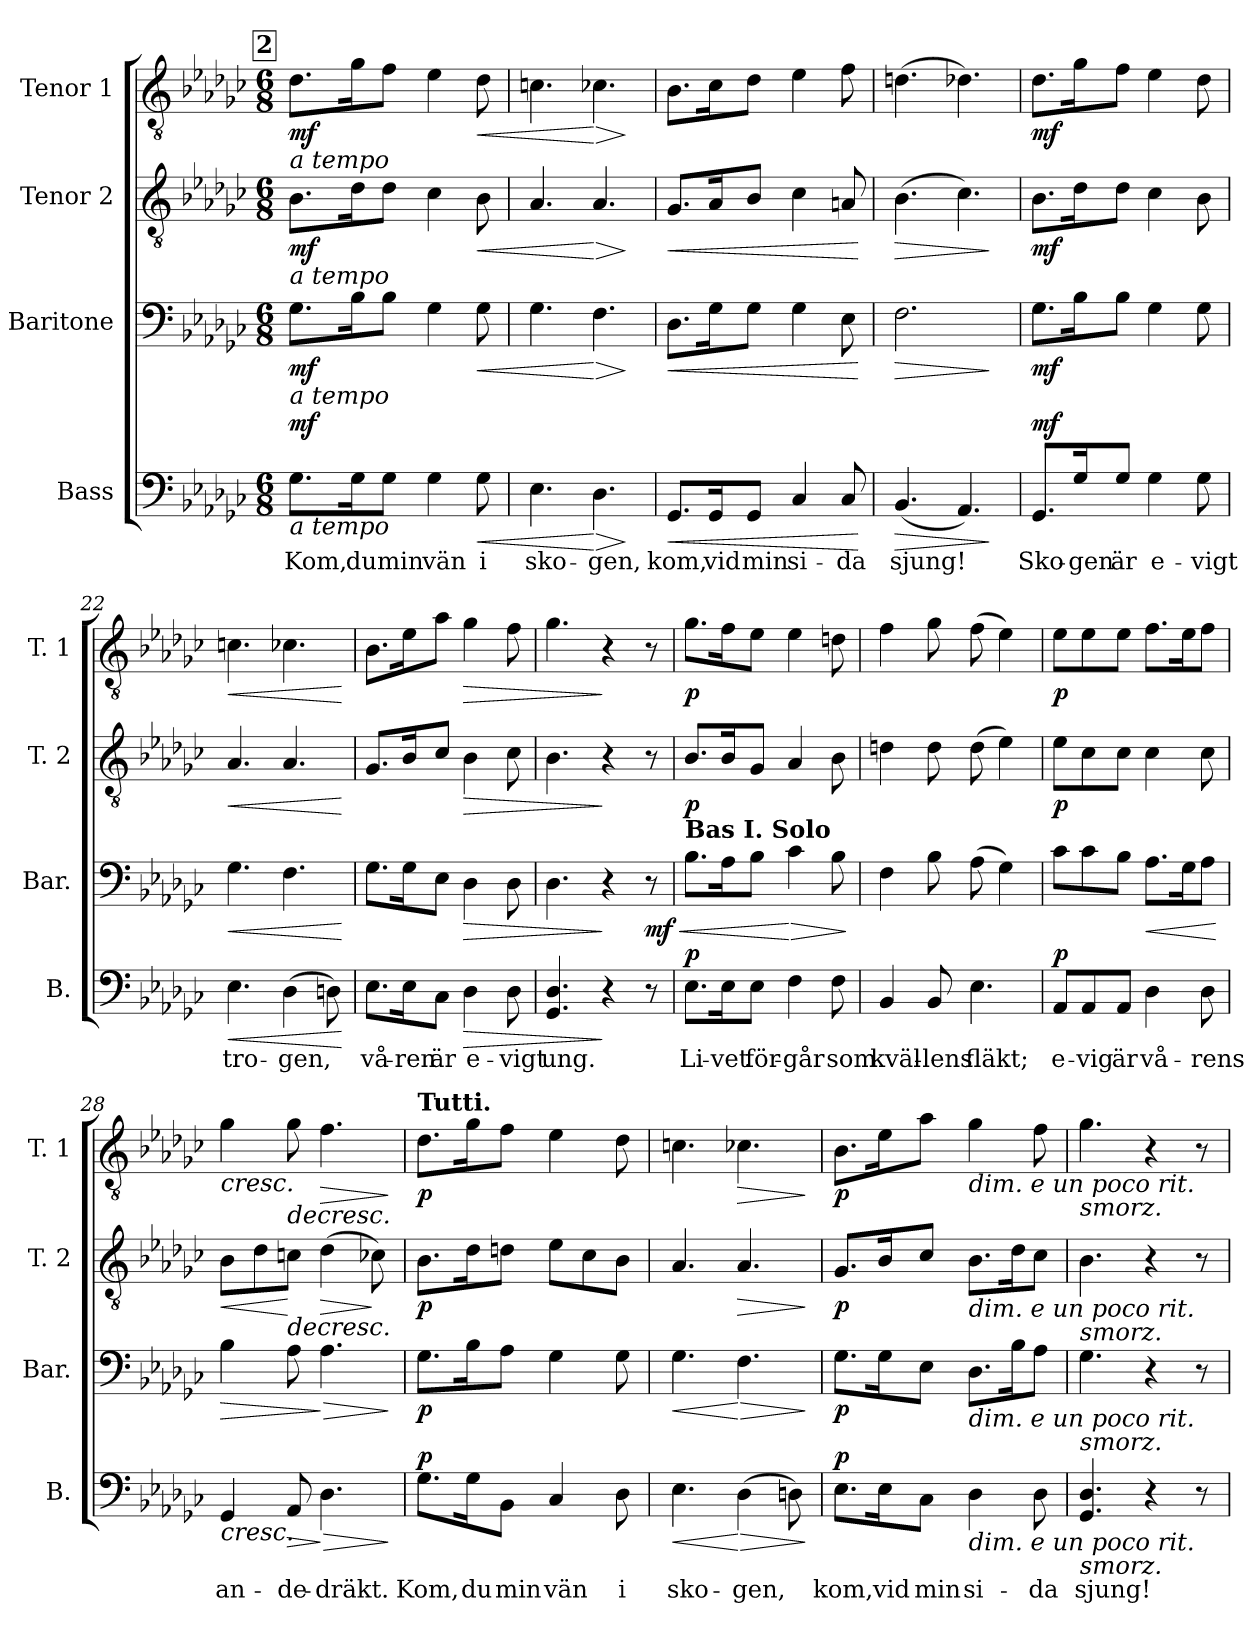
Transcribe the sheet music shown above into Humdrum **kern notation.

**kern	**text	**dynam	**kern	**dynam	**kern	**dynam	**kern	**dynam
*part4	*part4	*part4	*part3	*part3	*part2	*part2	*part1	*part1
*staff4	*staff4	*staff4	*staff3	*staff3	*staff2	*staff2	*staff1	*staff1
*I"Bass	*	*	*I"Baritone	*	*I"Tenor 2	*	*I"Tenor 1	*
*I'B.	*	*	*I'Bar.	*	*I'T. 2	*	*I'T. 1	*
*clefF4	*	*	*clefF4	*	*clefGv2	*	*clefGv2	*
*k[b-e-a-d-g-c-]	*	*	*k[b-e-a-d-g-c-]	*	*k[b-e-a-d-g-c-]	*	*k[b-e-a-d-g-c-]	*
*M6/8	*	*	*M6/8	*	*M6/8	*	*M6/8	*
!!LO:REH:place=s1:a:B:fs=14:t=2
=17	=17	=17	=17	=17	=17	=17	=17	=17
!	!	!	!	!	!	!	!LO:TX:b:i:t=a tempo	!
!	!	!	!	!	!LO:TX:b:i:t=a tempo	!	!	!
!	!	!	!LO:TX:b:i:t=a tempo	!	!	!	!	!
!LO:TX:b:i:t=a tempo	!	!	!	!	!	!	!	!
!	!LO:LY:b	!LO:DY:b	!	!LO:DY:b	!	!LO:DY:b	!	!LO:DY:b
8.G-\L	Kom,	mf	8.G-\L	mf	8.B-\L	mf	8.d-\L	mf
!	!LO:LY:b	!	!	!	!	!	!	!
16G-\K	du	.	16B-\K	.	16d-\K	.	16g-\K	.
!	!LO:LY:b	!	!	!	!	!	!	!
8G-\J	min	.	8B-\J	.	8d-\J	.	8f\J	.
!	!LO:LY:b	!	!	!	!	!	!	!
4G-\	vän	.	4G-\	.	4c-\	.	4e-\	.
!	!LO:LY:b	!LO:HP:b	!	!LO:HP:b	!	!LO:HP:b	!	!LO:HP:b
8G-\	i	<	8G-\	<	8B-\	<	8d-\	<
=18	=18	=18	=18	=18	=18	=18	=18	=18
!	!LO:LY:b	!	!	!	!	!	!	!
4.E-\	sko-	.	4.G-\	.	4.A-/	.	4.cn\	.
!	!LO:LY:b	!LO:HP:n=1:b	!	!LO:HP:n=1:b	!	!LO:HP:n=1:b	!	!LO:HP:n=1:b
4.D-\	-gen,	[ >	4.F\	[ >	4.A-/	[ >	4.c-X\	[ >
.	.	]	.	]	.	]	.	]
!!LO:LB:g=z
=19	=19	=19	=19	=19	=19	=19	=19	=19
!	!LO:LY:b	!LO:HP:b	!	!LO:HP:b	!	!LO:HP:b	!	!
8.GG-/L	kom,	<	8.D-\L	<	8.G-/L	<	8.B-\L	.
!	!LO:LY:b	!	!	!	!	!	!	!
16GG-/K	vid	.	16G-\K	.	16A-/K	.	16c-\K	.
!	!LO:LY:b	!	!	!	!	!	!	!
8GG-/J	min	.	8G-\J	.	8B-/J	.	8d-\J	.
!	!LO:LY:b	!	!	!	!	!	!	!
4C-/	si-	.	4G-\	.	4c-\	.	4e-\	.
!	!LO:LY:b	!	!	!	!	!	!	!
8C-/	-da	.	8E-\	.	8An/	.	8f\	.
.	.	[	.	[	.	[	.	.
=20	=20	=20	=20	=20	=20	=20	=20	=20
!	!LO:LY:b	!LO:HP:b	!	!LO:HP:b	!	!LO:HP:b	!	!
(4.BB-/	sjung!	>	2.F\	>	(4.B-\	>	(4.dn\	.
4.AA-/)	.	.	.	.	4.c-\)	.	4.d-X\)	.
.	.	]	.	]	.	]	.	.
=21	=21	=21	=21	=21	=21	=21	=21	=21
!	!LO:LY:b	!LO:DY:b	!	!LO:DY:b	!	!LO:DY:b	!	!LO:DY:b
8.GG-/L	Sko-	mf	8.G-\L	mf	8.B-\L	mf	8.d-\L	mf
!	!LO:LY:b	!	!	!	!	!	!	!
16G-/K	-gen	.	16B-\K	.	16d-\K	.	16g-\K	.
!	!LO:LY:b	!	!	!	!	!	!	!
8G-/J	är	.	8B-\J	.	8d-\J	.	8f\J	.
!	!LO:LY:b	!	!	!	!	!	!	!
4G-\	e-	.	4G-\	.	4c-\	.	4e-\	.
!	!LO:LY:b	!	!	!	!	!	!	!
8G-\	-vigt	.	8G-\	.	8B-\	.	8d-\	.
=22	=22	=22	=22	=22	=22	=22	=22	=22
!	!LO:LY:b	!LO:HP:b	!	!LO:HP:b	!	!LO:HP:b	!	!LO:HP:b
4.E-\	tro-	<	4.G-\	<	4.A-/	<	4.cn\	<
!	!LO:LY:b	!	!	!	!	!	!	!
(4D-\	-gen,	.	4.F\	.	4.A-/	.	4.c-X\	.
8Dn\)	.	.	.	.	.	.	.	.
.	.	[	.	[	.	[	.	[
=23	=23	=23	=23	=23	=23	=23	=23	=23
!	!LO:LY:b	!	!	!	!	!	!	!
8.E-\L	vå-	.	8.G-\L	.	8.G-/L	.	8.B-\L	.
!	!LO:LY:b	!	!	!	!	!	!	!
16E-\K	-ren	.	16G-\K	.	16B-/K	.	16e-\K	.
!	!LO:LY:b	!	!	!	!	!	!	!
8C-\J	är	.	8E-\J	.	8c-/J	.	8a-\J	.
!	!LO:LY:b	!LO:HP:b	!	!LO:HP:b	!	!LO:HP:b	!	!LO:HP:b
4D-\	e-	>	4D-\	>	4B-\	>	4g-\	>
!	!LO:LY:b	!	!	!	!	!	!	!
8D-\	-vigt	.	8D-\	.	8c-\	.	8f\	.
!!LO:LB:g=z
=24	=24	=24	=24	=24	=24	=24	=24	=24
!	!LO:LY:b	!	!	!	!	!	!	!
4.GG-/ 4.D-/	ung.	.	4.D-\	.	4.B-\	.	4.g-\	.
4r	.	]	4r	]	4r	]	4r	]
!	!	!	!	!LO:HP:b	!	!	!	!
!	!	!	!	!LO:DY:n=1:b	!	!	!	!
8r	.	.	8r	< mf	8r	.	8r	.
=25	=25	=25	=25	=25	=25	=25	=25	=25
!	!	!	!LO:TX:a:B:t=Bas I. Solo	!	!	!	!	!
!	!LO:LY:b	!LO:DY:b	!	!	!	!LO:DY:b	!	!LO:DY:b
8.E-\L	Li-	p	8.B-\L	.	8.B-/L	p	8.g-\L	p
!	!LO:LY:b	!	!	!	!	!	!	!
16E-\K	-vet	.	16A-\K	.	16B-/K	.	16f\K	.
!	!LO:LY:b	!	!	!	!	!	!	!
8E-\J	för-	.	8B-\J	.	8G-/J	.	8e-\J	.
!	!LO:LY:b	!	!	!LO:HP:n=1:b	!	!	!	!
4F\	-går	.	4c-\	[ >	4A-/	.	4e-\	.
!	!LO:LY:b	!	!	!	!	!	!	!
8F\	som	.	8B-\	.	8B-\	.	8dn\	.
.	.	.	.	]	.	.	.	.
=26	=26	=26	=26	=26	=26	=26	=26	=26
!	!LO:LY:b	!	!	!	!	!	!	!
4BB-/	kväl-	.	4F\	.	4dn\	.	4f\	.
!	!LO:LY:b	!	!	!	!	!	!	!
8BB-/	-lens	.	8B-\	.	8d\	.	8g-\	.
!	!LO:LY:b	!	!	!	!	!	!	!
4.E-\	fläkt;	.	(8A-\	.	(8d\	.	(8f\	.
.	.	.	4G-\)	.	4e-\)	.	4e-\)	.
=27	=27	=27	=27	=27	=27	=27	=27	=27
!	!LO:LY:b	!LO:DY:b	!	!	!	!LO:DY:b	!	!LO:DY:b
8AA-/L	e-	p	8c-\L	.	8e-\L	p	8e-\L	p
!	!LO:LY:b	!	!	!	!	!	!	!
8AA-/	-vig	.	8c-\	.	8c-\	.	8e-\	.
!	!LO:LY:b	!	!	!	!	!	!	!
8AA-/J	är	.	8B-\J	.	8c-\J	.	8e-\J	.
!	!LO:LY:b	!	!	!LO:HP:b	!	!	!	!
4D-\	vå-	.	8.A-\L	<	4c-\	.	8.f\L	.
.	.	.	16G-\K	.	.	.	16e-\K	.
!	!LO:LY:b	!	!	!	!	!	!	!
8D-\	-rens	.	8A-\J	.	8c-\	.	8f\J	.
.	.	.	.	[	.	.	.	.
=28	=28	=28	=28	=28	=28	=28	=28	=28
!	!LO:LY:b	!LO:HP:b	!	!LO:HP:b	!	!LO:HP:b	!	!LO:HP:b
4GG-/	an-	<	4B-\	>	8B-\L	<	4g-\	<
.	.	.	.	.	8d-\	.	.	.
!	!LO:LY:b	!LO:HP:b	!	!	!	!LO:HP:n=1:b	!	!LO:HP:b
8AA-/	-de-	>	8A-\	.	8cn\J	[ >	8g-\	>
!	!LO:LY:b	!LO:HP:n=1:b	!	!LO:HP:n=1:b	!	!LO:HP:b	!	!LO:HP:n=1:b
4.D-\	-dräkt.	[ ] >	4.A-\	] >	(4d-\	>	4.f\	[ >
.	.	.	.	.	8c-X\)	]	.	.
.	.	]	.	]	.	]	.	]
!!LO:PB:g=z
=29	=29	=29	=29	=29	=29	=29	=29	=29
!	!	!	!	!	!	!	!LO:TX:a:B:t=Tutti.	!
!	!LO:LY:b	!LO:DY:b	!	!LO:DY:b	!	!LO:DY:b	!	!LO:DY:b
8.G-\L	Kom,	p	8.G-\L	p	8.B-\L	p	8.d-\L	p
!	!LO:LY:b	!	!	!	!	!	!	!
16G-\K	du	.	16B-\K	.	16d-\K	.	16g-\K	]
!	!LO:LY:b	!	!	!	!	!	!	!
8BB-\J	min	.	8A-\J	.	8dn\J	.	8f\J	.
!	!LO:LY:b	!	!	!	!	!	!	!
4C-/	vän	.	4G-\	.	8e-\L	.	4e-\	.
.	.	.	.	.	8c-\	.	.	.
!	!LO:LY:b	!	!	!	!	!	!	!
8D-\	i	.	8G-\	.	8B-\J	.	8d-\	.
=30	=30	=30	=30	=30	=30	=30	=30	=30
!	!LO:LY:b	!LO:HP:b	!	!LO:HP:b	!	!	!	!
4.E-\	sko-	<	4.G-\	<	4.A-/	.	4.cn\	.
!	!LO:LY:b	!LO:HP:n=1:b	!	!LO:HP:n=1:b	!	!LO:HP:b	!	!LO:HP:b
(4D-\	-gen,	[ >	4.F\	[ >	4.A-/	>	4.c-X\	>
8Dn\)	.	.	.	.	.	.	.	.
.	.	]	.	]	.	]	.	]
=31	=31	=31	=31	=31	=31	=31	=31	=31
!	!LO:LY:b	!LO:DY:b	!	!LO:DY:b	!	!LO:DY:b	!	!LO:DY:b
8.E-\L	kom,	p	8.G-\L	p	8.G-/L	p	8.B-\L	p
!	!LO:LY:b	!	!	!	!	!	!	!
16E-\K	vid	.	16G-\K	.	16B-/K	.	16e-\K	.
!	!LO:LY:b	!	!	!	!	!	!	!
8C-\J	min	.	8E-\J	.	8c-/J	.	8a-\J	.
!	!	!	!	!	!	!	!LO:TX:b:i:t=dim. e un poco rit.	!
!	!	!	!	!	!LO:TX:b:i:t=dim. e un poco rit.	!	!	!
!	!	!	!LO:TX:b:i:t=dim. e un poco rit.	!	!	!	!	!
!LO:TX:b:i:t=dim. e un poco rit.	!	!	!	!	!	!	!	!
!	!LO:LY:b	!	!	!	!	!	!	!
4D-\	si-	.	8.D-\L	.	8.B-\L	.	4g-\	.
.	.	.	16B-\K	.	16d-\K	.	.	.
!	!LO:LY:b	!	!	!	!	!	!	!
8D-\	-da	.	8A-\J	.	8c-\J	.	8f\	.
=32	=32	=32	=32	=32	=32	=32	=32	=32
!	!	!	!	!	!	!	!LO:TX:b:i:t=smorz.	!
!	!	!	!	!	!LO:TX:b:i:t=smorz.	!	!	!
!	!	!	!LO:TX:b:i:t=smorz.	!	!	!	!	!
!LO:TX:b:i:t=smorz.	!	!	!	!	!	!	!	!
!	!LO:LY:b	!	!	!	!	!	!	!
4.GG-/ 4.D-/	sjung!	.	4.G-\	.	4.B-\	.	4.g-\	.
4r	.	.	4r	.	4r	.	4r	.
8r	.	.	8r	.	8r	.	8r	.
=	=	=	=	=	=	=	=	=
*-	*-	*-	*-	*-	*-	*-	*-	*-
